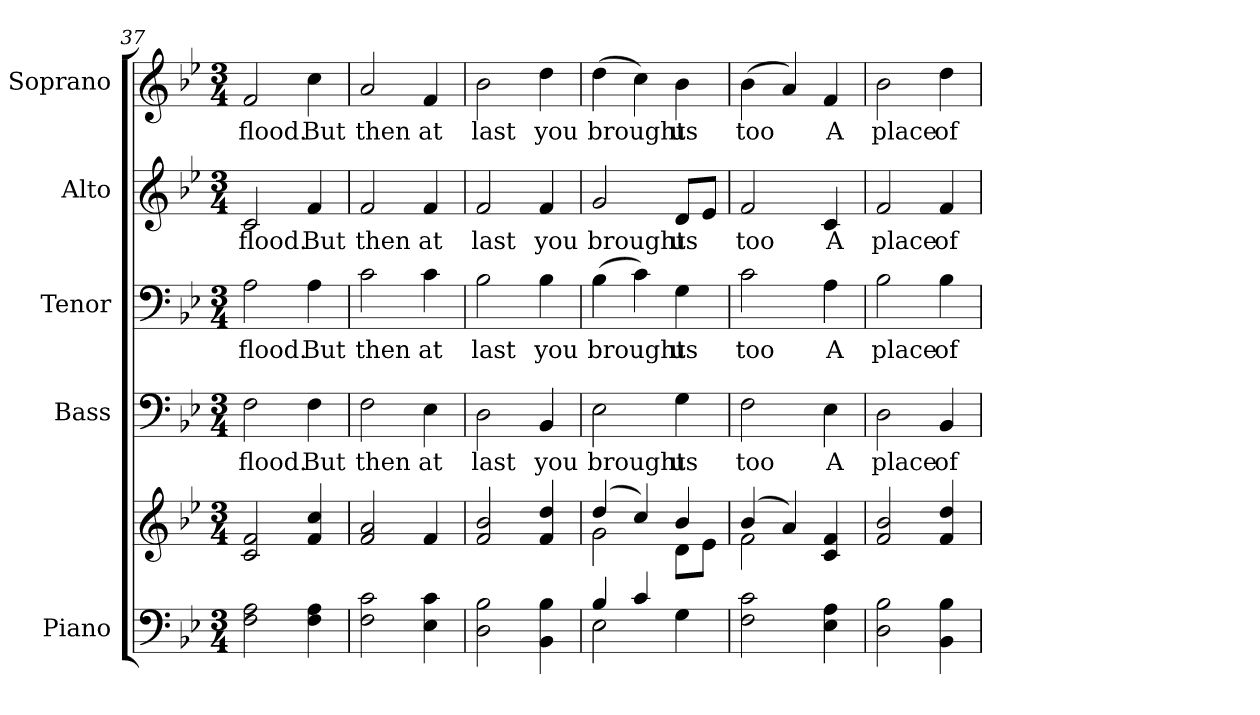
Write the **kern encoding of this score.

**kern	**kern	**kern	**text	**kern	**text	**kern	**text	**kern	**text
*part5	*part5	*part4	*part4	*part3	*part3	*part2	*part2	*part1	*part1
*staff6	*staff5	*staff4	*staff4	*staff3	*staff3	*staff2	*staff2	*staff1	*staff1
*I"Piano	*	*I"Bass	*	*I"Tenor	*	*I"Alto	*	*I"Soprano	*
*I'Pno.	*	*I'B.	*	*I'T.	*	*I'A.	*	*I'S.	*
*clefF4	*clefG2	*clefF4	*	*clefF4	*	*clefG2	*	*clefG2	*
*k[b-e-]	*k[b-e-]	*k[b-e-]	*	*k[b-e-]	*	*k[b-e-]	*	*k[b-e-]	*
*B-:	*B-:	*B-:	*	*B-:	*	*B-:	*	*B-:	*
*M3/4	*M3/4	*M3/4	*	*M3/4	*	*M3/4	*	*M3/4	*
=37	=37	=37	=37	=37	=37	=37	=37	=37	=37
!	!	!	!LO:LY:b:color=#000000	!	!	!	!	!	!
!	!	!	!	!	!LO:LY:b:color=#000000	!	!	!	!
!	!	!	!	!	!	!	!LO:LY:b:color=#000000	!	!
!	!	!	!	!	!	!	!	!	!LO:LY:b:color=#000000
2Fi\ 2Ai	2ci/ 2fi	2Fi\	flood.	2Ai\	flood.	2ci/	flood.	2fi/	flood.
!	!	!	!LO:LY:b:color=#000000	!	!	!	!	!	!
!	!	!	!	!	!LO:LY:b:color=#000000	!	!	!	!
!	!	!	!	!	!	!	!LO:LY:b:color=#000000	!	!
!	!	!	!	!	!	!	!	!	!LO:LY:b:color=#000000
4Fi\ 4Ai	4fi/ 4cci	4Fi\	But	4Ai\	But	4fi/	But	4cci\	But
!!LO:PB:g=z
=38	=38	=38	=38	=38	=38	=38	=38	=38	=38
!	!	!	!LO:LY:b:color=#000000	!	!	!	!	!	!
!	!	!	!	!	!LO:LY:b:color=#000000	!	!	!	!
!	!	!	!	!	!	!	!LO:LY:b:color=#000000	!	!
!	!	!	!	!	!	!	!	!	!LO:LY:b:color=#000000
2Fi\ 2ci	2fi/ 2ai	2Fi\	then	2ci\	then	2fi/	then	2ai/	then
!	!	!	!LO:LY:b:color=#000000	!	!	!	!	!	!
!	!	!	!	!	!LO:LY:b:color=#000000	!	!	!	!
!	!	!	!	!	!	!	!LO:LY:b:color=#000000	!	!
!	!	!	!	!	!	!	!	!	!LO:LY:b:color=#000000
4E-i\ 4ci	4fi/	4E-i\	at	4ci\	at	4fi/	at	4fi/	at
=39	=39	=39	=39	=39	=39	=39	=39	=39	=39
!	!	!	!LO:LY:b:color=#000000	!	!	!	!	!	!
!	!	!	!	!	!LO:LY:b:color=#000000	!	!	!	!
!	!	!	!	!	!	!	!LO:LY:b:color=#000000	!	!
!	!	!	!	!	!	!	!	!	!LO:LY:b:color=#000000
2Di\ 2B-i	2fi/ 2b-i	2Di\	last	2B-i\	last	2fi/	last	2b-i\	last
!	!	!	!LO:LY:b:color=#000000	!	!	!	!	!	!
!	!	!	!	!	!LO:LY:b:color=#000000	!	!	!	!
!	!	!	!	!	!	!	!LO:LY:b:color=#000000	!	!
!	!	!	!	!	!	!	!	!	!LO:LY:b:color=#000000
4BB-i\ 4B-i	4fi/ 4ddi	4BB-i/	you	4B-i\	you	4fi/	you	4ddi\	you
=40	=40	=40	=40	=40	=40	=40	=40	=40	=40
*^	*^	*	*	*	*	*	*	*	*
!	!	!	!	!	!LO:LY:b:color=#000000	!	!	!	!	!	!
!	!	!	!	!	!	!	!LO:LY:b:color=#000000	!	!	!	!
!	!	!	!	!	!	!	!	!	!LO:LY:b:color=#000000	!	!
!	!	!	!	!	!	!	!	!	!	!	!LO:LY:b:color=#000000
4B-i/	2E-i\	(4ddi/	2gi\	2E-i\	brought	(4B-i\	brought	2gi/	brought	(4ddi\	brought
4ci/	.	4cci/)	.	.	.	4ci\)	.	.	.	4cci\)	.
!	!	!	!	!	!LO:LY:b:color=#000000	!	!	!	!	!	!
!	!	!	!	!	!	!	!LO:LY:b:color=#000000	!	!	!	!
!	!	!	!	!	!	!	!	!	!LO:LY:b:color=#000000	!	!
!	!	!	!	!	!	!	!	!	!	!	!LO:LY:b:color=#000000
4Gi\	4ryy	4b-i/	8di\L	4Gi\	us	4Gi\	us	8di/L	us	4b-i\	us
.	.	.	8e-i\J	.	.	.	.	8e-i/J	.	.	.
*v	*v	*	*	*	*	*	*	*	*	*	*
=41	=41	=41	=41	=41	=41	=41	=41	=41	=41	=41
!	!	!	!	!LO:LY:b:color=#000000	!	!	!	!	!	!
!	!	!	!	!	!	!LO:LY:b:color=#000000	!	!	!	!
!	!	!	!	!	!	!	!	!LO:LY:b:color=#000000	!	!
!	!	!	!	!	!	!	!	!	!	!LO:LY:b:color=#000000
2Fi\ 2ci	(4b-i/	2fi\	2Fi\	too	2ci\	too	2fi/	too	(4b-i\	too
.	4ai/)	.	.	.	.	.	.	.	4ai/)	.
!	!	!	!	!LO:LY:b:color=#000000	!	!	!	!	!	!
!	!	!	!	!	!	!LO:LY:b:color=#000000	!	!	!	!
!	!	!	!	!	!	!	!	!LO:LY:b:color=#000000	!	!
!	!	!	!	!	!	!	!	!	!	!LO:LY:b:color=#000000
4E-i\ 4Ai	4ci/ 4fi	4ryy	4E-i\	A	4Ai\	A	4ci/	A	4fi/	A
*	*v	*v	*	*	*	*	*	*	*	*
=42	=42	=42	=42	=42	=42	=42	=42	=42	=42
*	*^	*	*	*	*	*	*	*	*
!	!	!	!	!LO:LY:b:color=#000000	!	!	!	!	!	!
*	*v	*v	*	*	*	*	*	*	*	*
*	*^	*	*	*	*	*	*	*	*
!	!	!	!	!	!	!LO:LY:b:color=#000000	!	!	!	!
*	*v	*v	*	*	*	*	*	*	*	*
*	*^	*	*	*	*	*	*	*	*
!	!	!	!	!	!	!	!	!LO:LY:b:color=#000000	!	!
*	*v	*v	*	*	*	*	*	*	*	*
*	*^	*	*	*	*	*	*	*	*
!	!	!	!	!	!	!	!	!	!	!LO:LY:b:color=#000000
*	*v	*v	*	*	*	*	*	*	*	*
2Di\ 2B-i	2fi/ 2b-i	2Di\	place	2B-i\	place	2fi/	place	2b-i\	place
!	!	!	!LO:LY:b:color=#000000	!	!	!	!	!	!
!	!	!	!	!	!LO:LY:b:color=#000000	!	!	!	!
!	!	!	!	!	!	!	!LO:LY:b:color=#000000	!	!
!	!	!	!	!	!	!	!	!	!LO:LY:b:color=#000000
4BB-i\ 4B-i	4fi/ 4ddi	4BB-i/	of	4B-i\	of	4fi/	of	4ddi\	of
=	=	=	=	=	=	=	=	=	=
*-	*-	*-	*-	*-	*-	*-	*-	*-	*-
